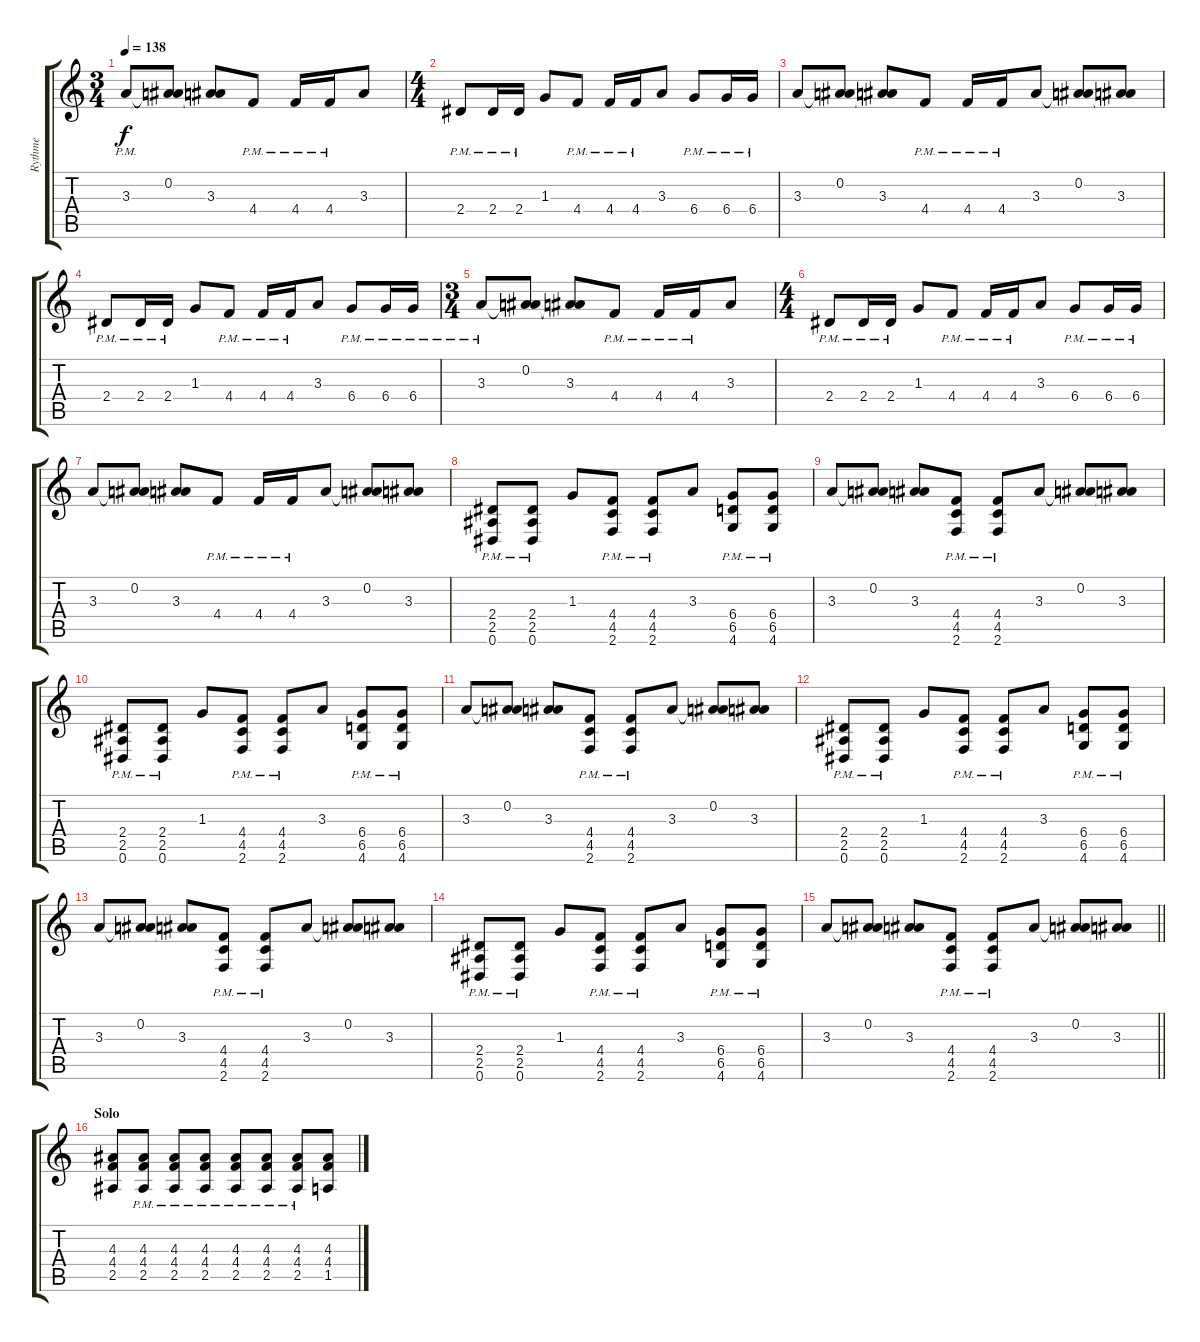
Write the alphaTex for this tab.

\track ("Rythme" "Rythme") {instrument electricguitarclean}
\staff {score tabs}
\tuning (Eb4 Bb3 Gb3 Db3 Ab2 Eb2) {hide}
\ts (3 4)
\tempo 138
\clef g2
\ks c
3.3{pm}.8{dy f} (0.2 3.3{t}).8 (0.2{t} 3.3).8 4.4{pm}.8 4.4{pm}.16 4.4{pm}.16 3.3.8 |
\ts (4 4)
2.4{pm}.8 2.4{pm}.16 2.4{pm}.16 1.3.8 4.4{pm}.8 4.4{pm}.16 4.4{pm}.16 3.3.8 6.4{pm}.8 6.4{pm}.16 6.4{pm}.16 |
3.3.8 (0.2 3.3{t}).8 (0.2{t} 3.3).8 4.4{pm}.8 4.4{pm}.16 4.4{pm}.16 3.3.8 (0.2 3.3{t}).8 (0.2{t} 3.3).8 |
2.4{pm}.8 2.4{pm}.16 2.4{pm}.16 1.3.8 4.4{pm}.8 4.4{pm}.16 4.4{pm}.16 3.3.8 6.4{pm}.8 6.4{pm}.16 6.4{pm}.16 |
\ts (3 4)
3.3{pm}.8 (0.2 3.3{t}).8 (0.2{t} 3.3).8 4.4{pm}.8 4.4{pm}.16 4.4{pm}.16 3.3.8 |
\ts (4 4)
2.4{pm}.8 2.4{pm}.16 2.4{pm}.16 1.3.8 4.4{pm}.8 4.4{pm}.16 4.4{pm}.16 3.3.8 6.4{pm}.8 6.4{pm}.16 6.4{pm}.16 |
3.3.8 (0.2 3.3{t}).8 (0.2{t} 3.3).8 4.4{pm}.8 4.4{pm}.16 4.4{pm}.16 3.3.8 (0.2 3.3{t}).8 (0.2{t} 3.3).8 |
(2.4{pm} 2.5{pm} 0.6{pm}).8 (2.4{pm} 2.5{pm} 0.6{pm}).8 1.3.8 (4.4{pm} 4.5{pm} 2.6{pm}).8 (4.4{pm} 4.5{pm} 2.6{pm}).8 3.3.8 (6.4{pm} 6.5{pm} 4.6{pm}).8 (6.4{pm} 6.5{pm} 4.6{pm}).8 |
3.3.8 (0.2 3.3{t}).8 (0.2{t} 3.3).8 (4.4{pm} 4.5{pm} 2.6{pm}).8 (4.4{pm} 4.5{pm} 2.6{pm}).8 3.3.8 (0.2 3.3{t}).8 (0.2{t} 3.3).8 |
(2.4{pm} 2.5{pm} 0.6{pm}).8 (2.4{pm} 2.5{pm} 0.6{pm}).8 1.3.8 (4.4{pm} 4.5{pm} 2.6{pm}).8 (4.4{pm} 4.5{pm} 2.6{pm}).8 3.3.8 (6.4{pm} 6.5{pm} 4.6{pm}).8 (6.4{pm} 6.5{pm} 4.6{pm}).8 |
3.3.8 (0.2 3.3{t}).8 (0.2{t} 3.3).8 (4.4{pm} 4.5{pm} 2.6{pm}).8 (4.4{pm} 4.5{pm} 2.6{pm}).8 3.3.8 (0.2 3.3{t}).8 (0.2{t} 3.3).8 |
(2.4{pm} 2.5{pm} 0.6{pm}).8 (2.4{pm} 2.5{pm} 0.6{pm}).8 1.3.8 (4.4{pm} 4.5{pm} 2.6{pm}).8 (4.4{pm} 4.5{pm} 2.6{pm}).8 3.3.8 (6.4{pm} 6.5{pm} 4.6{pm}).8 (6.4{pm} 6.5{pm} 4.6{pm}).8 |
3.3.8 (0.2 3.3{t}).8 (0.2{t} 3.3).8 (4.4{pm} 4.5{pm} 2.6{pm}).8 (4.4{pm} 4.5{pm} 2.6{pm}).8 3.3.8 (0.2 3.3{t}).8 (0.2{t} 3.3).8 |
(2.4{pm} 2.5{pm} 0.6{pm}).8 (2.4{pm} 2.5{pm} 0.6{pm}).8 1.3.8 (4.4{pm} 4.5{pm} 2.6{pm}).8 (4.4{pm} 4.5{pm} 2.6{pm}).8 3.3.8 (6.4{pm} 6.5{pm} 4.6{pm}).8 (6.4{pm} 6.5{pm} 4.6{pm}).8 |
\barLineRight lightlight
3.3.8 (0.2 3.3{t}).8 (0.2{t} 3.3).8 (4.4{pm} 4.5{pm} 2.6{pm}).8 (4.4{pm} 4.5{pm} 2.6{pm}).8 3.3.8 (0.2 3.3{t}).8 (0.2{t} 3.3).8 |
\section ("" "Solo")
(4.3 4.4 2.5).8 (4.3{pm} 4.4{pm} 2.5{pm}).8 (4.3{pm} 4.4{pm} 2.5{pm}).8 (4.3{pm} 4.4{pm} 2.5{pm}).8 (4.3{pm} 4.4{pm} 2.5{pm}).8 (4.3{pm} 4.4{pm} 2.5{pm}).8 (4.3{pm} 4.4{pm} 2.5{pm}).8 (4.3 4.4 1.5).8
